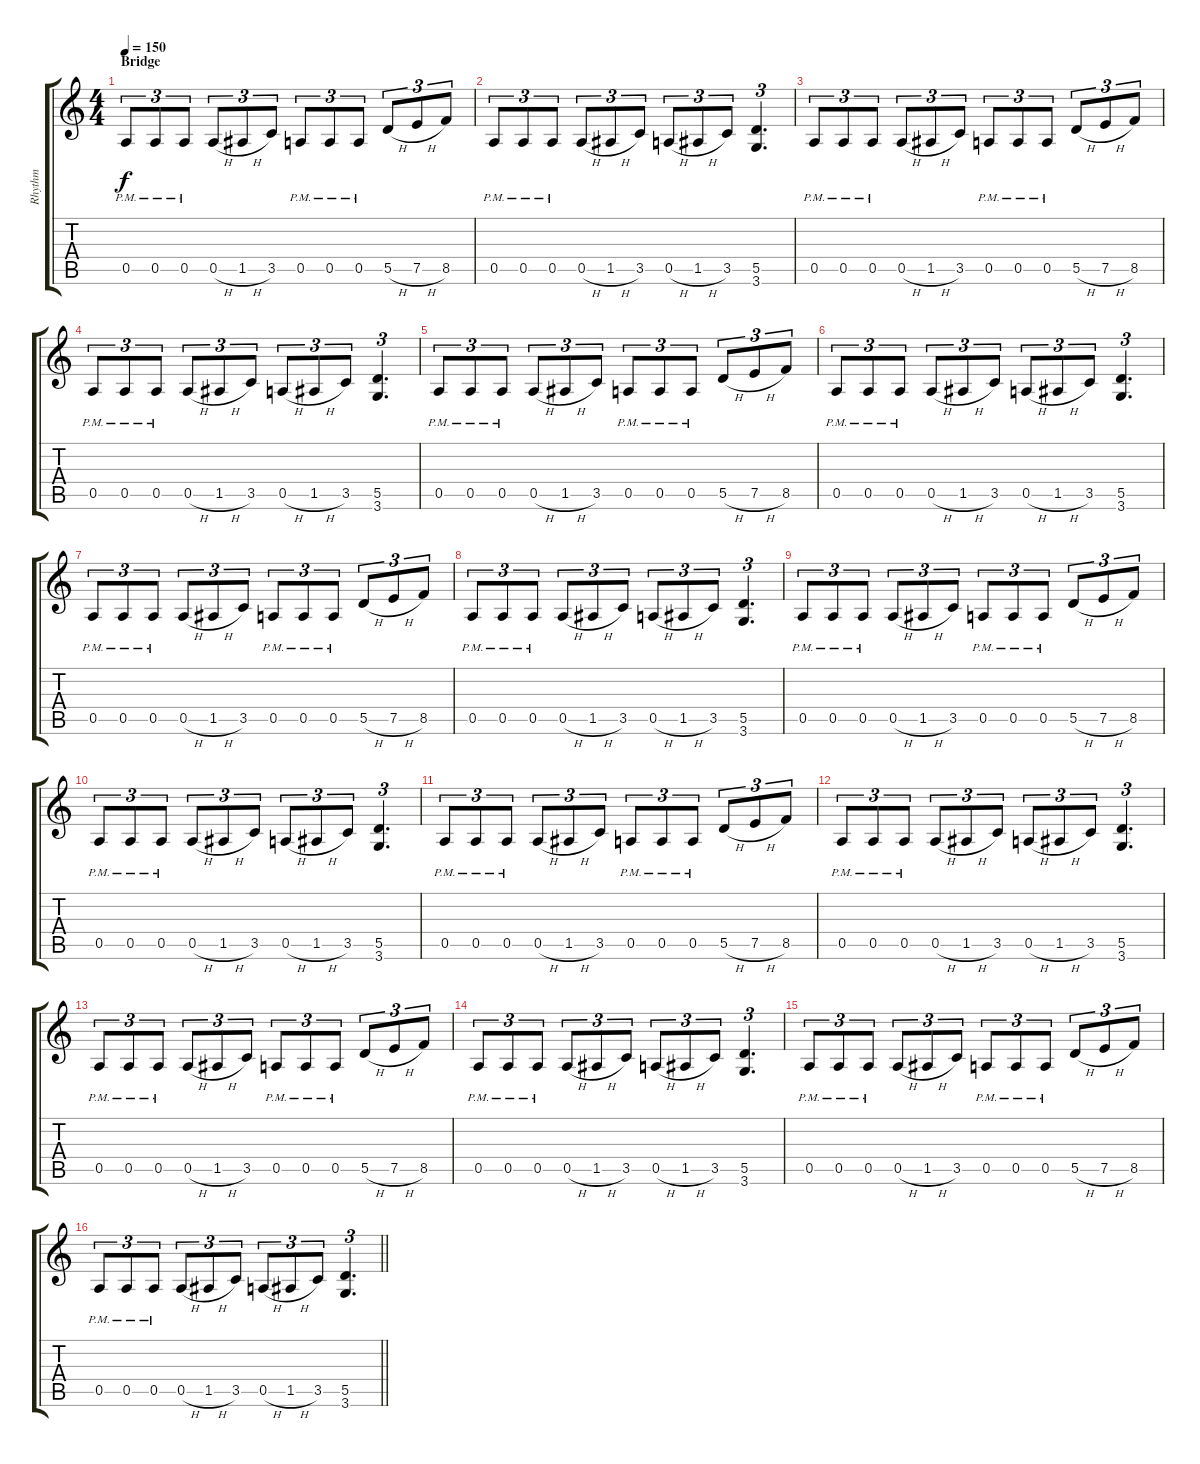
\track ("Rhythm" "Rhythm") {instrument distortionguitar}
\staff {score tabs}
\tuning (E4 B3 G3 D3 A2 E2) {hide}
\ts (4 4)
\section ("" "Bridge")
\tempo 150
\clef g2
\ks c
0.5{pm}.8{tu (3 2) dy f} 0.5{pm}.8{tu (3 2)} 0.5{pm}.8{tu (3 2)} 0.5{h}.8{tu (3 2)} 1.5{h}.8{tu (3 2)} 3.5.8{tu (3 2)} 0.5{pm}.8{tu (3 2)} 0.5{pm}.8{tu (3 2)} 0.5{pm}.8{tu (3 2)} 5.5{h}.8{tu (3 2)} 7.5{h}.8{tu (3 2)} 8.5.8{tu (3 2)} |
0.5{pm}.8{tu (3 2)} 0.5{pm}.8{tu (3 2)} 0.5{pm}.8{tu (3 2)} 0.5{h}.8{tu (3 2)} 1.5{h}.8{tu (3 2)} 3.5.8{tu (3 2)} 0.5{h}.8{tu (3 2)} 1.5{h}.8{tu (3 2)} 3.5.8{tu (3 2)} (5.5 3.6).4{d tu (3 2)} |
0.5{pm}.8{tu (3 2)} 0.5{pm}.8{tu (3 2)} 0.5{pm}.8{tu (3 2)} 0.5{h}.8{tu (3 2)} 1.5{h}.8{tu (3 2)} 3.5.8{tu (3 2)} 0.5{pm}.8{tu (3 2)} 0.5{pm}.8{tu (3 2)} 0.5{pm}.8{tu (3 2)} 5.5{h}.8{tu (3 2)} 7.5{h}.8{tu (3 2)} 8.5.8{tu (3 2)} |
0.5{pm}.8{tu (3 2)} 0.5{pm}.8{tu (3 2)} 0.5{pm}.8{tu (3 2)} 0.5{h}.8{tu (3 2)} 1.5{h}.8{tu (3 2)} 3.5.8{tu (3 2)} 0.5{h}.8{tu (3 2)} 1.5{h}.8{tu (3 2)} 3.5.8{tu (3 2)} (5.5 3.6).4{d tu (3 2)} |
0.5{pm}.8{tu (3 2)} 0.5{pm}.8{tu (3 2)} 0.5{pm}.8{tu (3 2)} 0.5{h}.8{tu (3 2)} 1.5{h}.8{tu (3 2)} 3.5.8{tu (3 2)} 0.5{pm}.8{tu (3 2)} 0.5{pm}.8{tu (3 2)} 0.5{pm}.8{tu (3 2)} 5.5{h}.8{tu (3 2)} 7.5{h}.8{tu (3 2)} 8.5.8{tu (3 2)} |
0.5{pm}.8{tu (3 2)} 0.5{pm}.8{tu (3 2)} 0.5{pm}.8{tu (3 2)} 0.5{h}.8{tu (3 2)} 1.5{h}.8{tu (3 2)} 3.5.8{tu (3 2)} 0.5{h}.8{tu (3 2)} 1.5{h}.8{tu (3 2)} 3.5.8{tu (3 2)} (5.5 3.6).4{d tu (3 2)} |
0.5{pm}.8{tu (3 2)} 0.5{pm}.8{tu (3 2)} 0.5{pm}.8{tu (3 2)} 0.5{h}.8{tu (3 2)} 1.5{h}.8{tu (3 2)} 3.5.8{tu (3 2)} 0.5{pm}.8{tu (3 2)} 0.5{pm}.8{tu (3 2)} 0.5{pm}.8{tu (3 2)} 5.5{h}.8{tu (3 2)} 7.5{h}.8{tu (3 2)} 8.5.8{tu (3 2)} |
0.5{pm}.8{tu (3 2)} 0.5{pm}.8{tu (3 2)} 0.5{pm}.8{tu (3 2)} 0.5{h}.8{tu (3 2)} 1.5{h}.8{tu (3 2)} 3.5.8{tu (3 2)} 0.5{h}.8{tu (3 2)} 1.5{h}.8{tu (3 2)} 3.5.8{tu (3 2)} (5.5 3.6).4{d tu (3 2)} |
0.5{pm}.8{tu (3 2)} 0.5{pm}.8{tu (3 2)} 0.5{pm}.8{tu (3 2)} 0.5{h}.8{tu (3 2)} 1.5{h}.8{tu (3 2)} 3.5.8{tu (3 2)} 0.5{pm}.8{tu (3 2)} 0.5{pm}.8{tu (3 2)} 0.5{pm}.8{tu (3 2)} 5.5{h}.8{tu (3 2)} 7.5{h}.8{tu (3 2)} 8.5.8{tu (3 2)} |
0.5{pm}.8{tu (3 2)} 0.5{pm}.8{tu (3 2)} 0.5{pm}.8{tu (3 2)} 0.5{h}.8{tu (3 2)} 1.5{h}.8{tu (3 2)} 3.5.8{tu (3 2)} 0.5{h}.8{tu (3 2)} 1.5{h}.8{tu (3 2)} 3.5.8{tu (3 2)} (5.5 3.6).4{d tu (3 2)} |
0.5{pm}.8{tu (3 2)} 0.5{pm}.8{tu (3 2)} 0.5{pm}.8{tu (3 2)} 0.5{h}.8{tu (3 2)} 1.5{h}.8{tu (3 2)} 3.5.8{tu (3 2)} 0.5{pm}.8{tu (3 2)} 0.5{pm}.8{tu (3 2)} 0.5{pm}.8{tu (3 2)} 5.5{h}.8{tu (3 2)} 7.5{h}.8{tu (3 2)} 8.5.8{tu (3 2)} |
0.5{pm}.8{tu (3 2)} 0.5{pm}.8{tu (3 2)} 0.5{pm}.8{tu (3 2)} 0.5{h}.8{tu (3 2)} 1.5{h}.8{tu (3 2)} 3.5.8{tu (3 2)} 0.5{h}.8{tu (3 2)} 1.5{h}.8{tu (3 2)} 3.5.8{tu (3 2)} (5.5 3.6).4{d tu (3 2)} |
0.5{pm}.8{tu (3 2)} 0.5{pm}.8{tu (3 2)} 0.5{pm}.8{tu (3 2)} 0.5{h}.8{tu (3 2)} 1.5{h}.8{tu (3 2)} 3.5.8{tu (3 2)} 0.5{pm}.8{tu (3 2)} 0.5{pm}.8{tu (3 2)} 0.5{pm}.8{tu (3 2)} 5.5{h}.8{tu (3 2)} 7.5{h}.8{tu (3 2)} 8.5.8{tu (3 2)} |
0.5{pm}.8{tu (3 2)} 0.5{pm}.8{tu (3 2)} 0.5{pm}.8{tu (3 2)} 0.5{h}.8{tu (3 2)} 1.5{h}.8{tu (3 2)} 3.5.8{tu (3 2)} 0.5{h}.8{tu (3 2)} 1.5{h}.8{tu (3 2)} 3.5.8{tu (3 2)} (5.5 3.6).4{d tu (3 2)} |
0.5{pm}.8{tu (3 2)} 0.5{pm}.8{tu (3 2)} 0.5{pm}.8{tu (3 2)} 0.5{h}.8{tu (3 2)} 1.5{h}.8{tu (3 2)} 3.5.8{tu (3 2)} 0.5{pm}.8{tu (3 2)} 0.5{pm}.8{tu (3 2)} 0.5{pm}.8{tu (3 2)} 5.5{h}.8{tu (3 2)} 7.5{h}.8{tu (3 2)} 8.5.8{tu (3 2)} |
\barLineRight lightlight
0.5{pm}.8{tu (3 2)} 0.5{pm}.8{tu (3 2)} 0.5{pm}.8{tu (3 2)} 0.5{h}.8{tu (3 2)} 1.5{h}.8{tu (3 2)} 3.5.8{tu (3 2)} 0.5{h}.8{tu (3 2)} 1.5{h}.8{tu (3 2)} 3.5.8{tu (3 2)} (5.5 3.6).4{d tu (3 2)}
